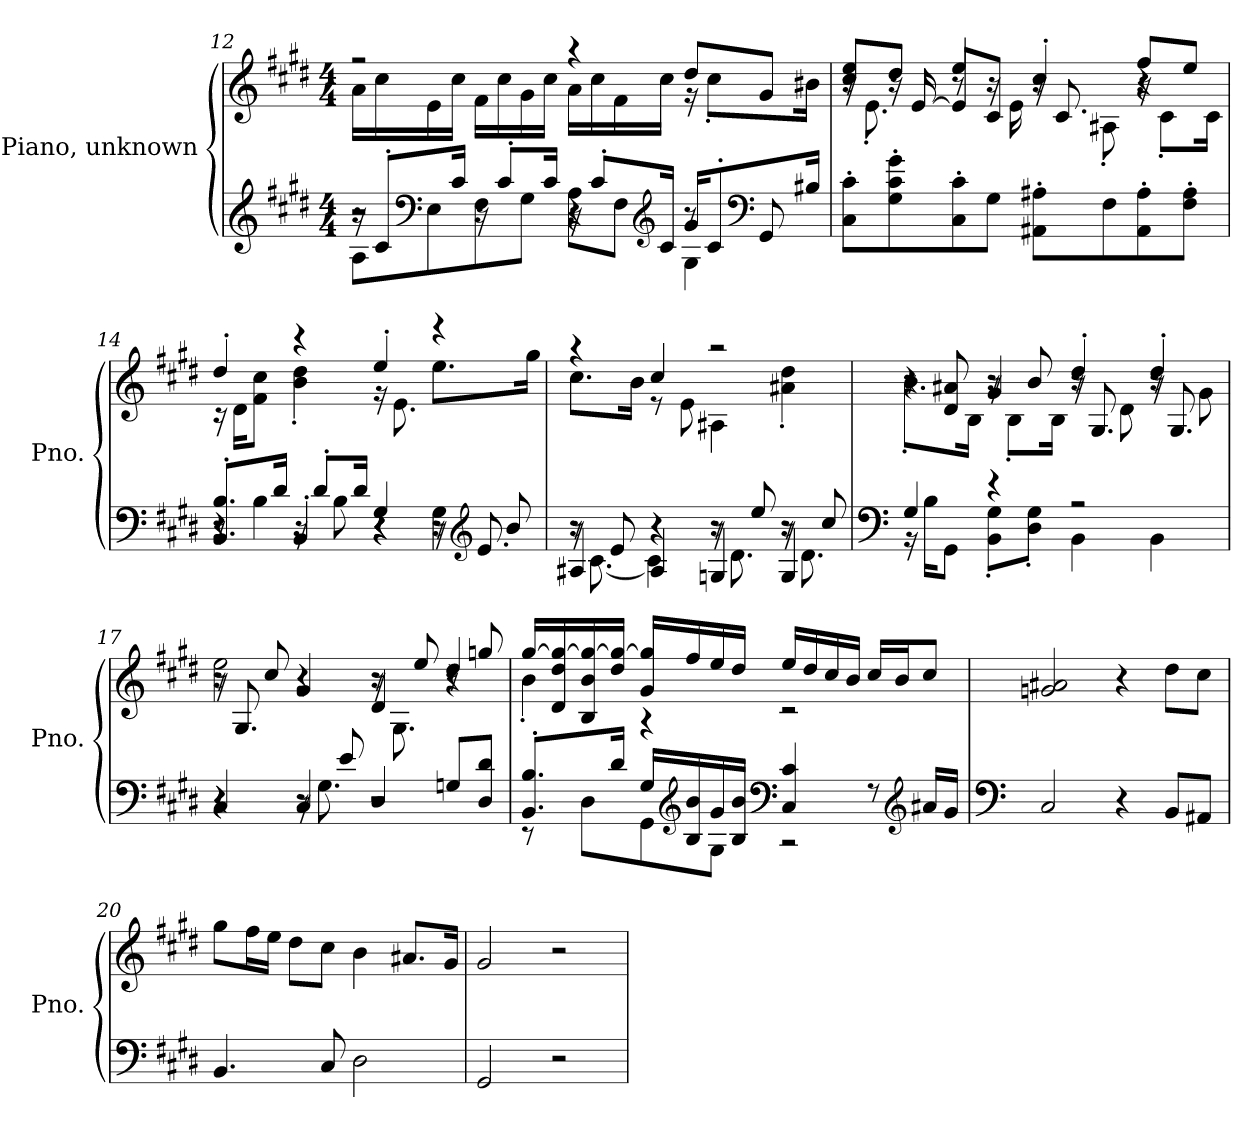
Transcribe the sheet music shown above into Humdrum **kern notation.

**kern	**kern
*part1	*part1
*staff2	*staff1
*I"Piano, unknown	*
*I'Pno.	*
*clefG2	*clefG2
*k[f#c#g#d#]	*k[f#c#g#d#]
*M4/4	*M4/4
=12	=12
*^	*^
*	*^	*	*
16r	8A\L	2r	2r	16a\LL
8c#'/L	.	.	.	16cc#\
*clefF4	*	*	*	*
.	8E\	.	.	16e\
16c#/Jk	.	.	.	16cc#\JJ
16r	8F#\	.	.	16f#\LL
8c#'/L	.	.	.	16cc#\
.	8G#\J	.	.	16g#\
16c#/Jk	.	.	.	16cc#\JJ
16r	8A\L	4r	4r	16a\LL
8c#'/L	.	.	.	16cc#\
.	8F#\J	.	.	16f#\
*clefG2	*	*	*	*
16c#/Jk	.	.	.	16cc#\JJ
16g#/KL	4G#\	8r	8dd#/L	16r
8c#'/	.	.	.	8cc#'\L
*clefF4	*	*	*	*
.	.	8GG#/	8g#/J	.
16B#X/Jk	.	.	.	16b#X\Jk
*v	*v	*v	*	*
!!LO:PB:g=z
=13	=13	=13
*	*	*^
8C#\' 8c#\'L	8cc#/ 8ee/L	16r	8r
.	.	8.e'\	.
8G#\' 8c#\' 8g#\'	8dd#/J	.	16r
.	.	.	[16e/
8C#\' 8c#\'	4ee/	8r	8e/L]
8G#\J	.	16r	8c#/J
.	.	16e\	.
8AA#X\' 8A#X\'L	4cc#'/	8r	16r
.	.	.	8.c#/
8F#\	.	8A#X'\	.
8AA#\' 8A#\'	8ff#/L	16r	4r
.	.	8c#'\L	.
8F#\' 8A#\'J	8ee/J	.	.
.	.	16c#\Jk	.
*	*	*v	*v
=14	=14	=14
*^	*	*
*	*^	*	*
8.BB/' 8.B/'L	8r	4r	4dd#'/	16r
.	.	.	.	16d#\KL
.	4B\	.	.	8f#\ 8cc#\J
16d#/Jk	.	.	.	.
16r	.	4BB'/	4r	4b\' 4dd#\'
8d#'/L	.	.	.	.
.	8B\	.	.	.
16d#/Jk	.	.	.	.
4G#/	4r	4r	4ee'/	16r
.	.	.	.	8.e\
8r	4G#\	16r	4r	8.ee\L
*clefG2	*	*	*	*
.	.	8.e/	.	.
8b/	.	.	.	.
.	.	.	.	16gg#\Jk
!!LO:LB:g=z	!!
=15	=15	=15	=15	=15
8r	16r	4A#X/	4r	8.cc#\L
.	[8.c#\	.	.	.
8e/	.	.	.	.
.	.	.	.	16b\Jk
4A#/	4c#\]	4r	4cc#/	8r
.	.	.	.	8e\
8r	16r	4Gn/	2r	4A#X\
.	8.d#\	.	.	.
8ee/	.	.	.	.
8r	16r	4G/	.	4a#X\' 4dd#\'
.	8.d#\	.	.	.
8cc#/	.	.	.	.
*v	*v	*v	*	*
*	*v	*v
=16	=16
*clefF4	*
*^	*^
*	*	*	*^
4G#/	16r	4r	8.b'\L	8r
.	16B\KL	.	.	.
.	8GG#\J	.	.	8d#/ 8a#X/
.	.	.	16B\Jk	.
4r	8BB\' 8G#\'L	8r	16r	4g#/
.	.	.	8B'\L	.
.	8D#\' 8G#\'J	8b/	.	.
.	.	.	16B\Jk	.
2r	4BB\	4dd#'/	8r	16r
.	.	.	.	8.G#/
.	.	.	8d#\	.
.	4BB\	4dd#'/	8r	16r
.	.	.	.	8.G#/
.	.	.	8g#\	.
!!LO:LB:g=z	!!	!!
=17	=17	=17	=17	=17
*	*^	*	*	*
4C#/	4r	4r	8r	2ee\	16r
.	.	.	.	.	8.G#/
.	.	.	8cc#/	.	.
8r	16r	4C#/	4g#/	.	4r
.	8.G#\	.	.	.	.
8e/	.	.	.	.	.
4D#/	2r	2r	8r	16r	4d#/
.	.	.	.	8.G#\	.
.	.	.	8ee/	.	.
8Gn/L	.	.	8r	4r	4dd#/
8D#/ 8d#/J	.	.	8ggn/	.	.
*	*v	*v	*	*	*
*	*	*	*v	*v
=18	=18	=18	=18
8.BB/' 8.B/'L	8r	[16gg#/LL	4b'\
.	.	16d#/ 16dd#/ 16gg#/_	.
.	8D#\L	16B/ 16b/ 16gg#/_	.
16d#/Jk	.	16dd#/ 16gg#/_JJ	.
16G#/LL	8GG#\	16g#/ 16gg#/]LL	4r
*clefG2	*	*	*
16B/ 16b/	.	16ff#/	.
16g#/	8G#\J	16ee/	.
16B/ 16b/JJ	.	16dd#/JJ	.
*clefF4	*	*	*
4C#/ 4c#/	2r	16ee/LL	2r
.	.	16dd#/	.
.	.	16cc#/	.
.	.	16b/JJ	.
8r	.	16cc#/LL	.
.	.	16b/J	.
*clefG2	*	*	*
16a#X/LL	.	8cc#/J	.
16g#/JJ	.	.	.
*v	*v	*	*
*	*v	*v
!!LO:LB:g=z
=19	=19
*clefF4	*
2C#/	2gn/ 2a#X/
4r	4r
8BB/L	8dd#\L
8AA#X/J	8cc#\J
=20	=20
4.BB/	8gg#\L
.	16ff#\L
.	16ee\JJ
.	8dd#\L
8C#/	8cc#\J
2D#\	4b\
.	8.a#X/L
.	16g#/Jk
=21	=21
2GG#/	2g#/
2r	2r
=	=
*-	*-
